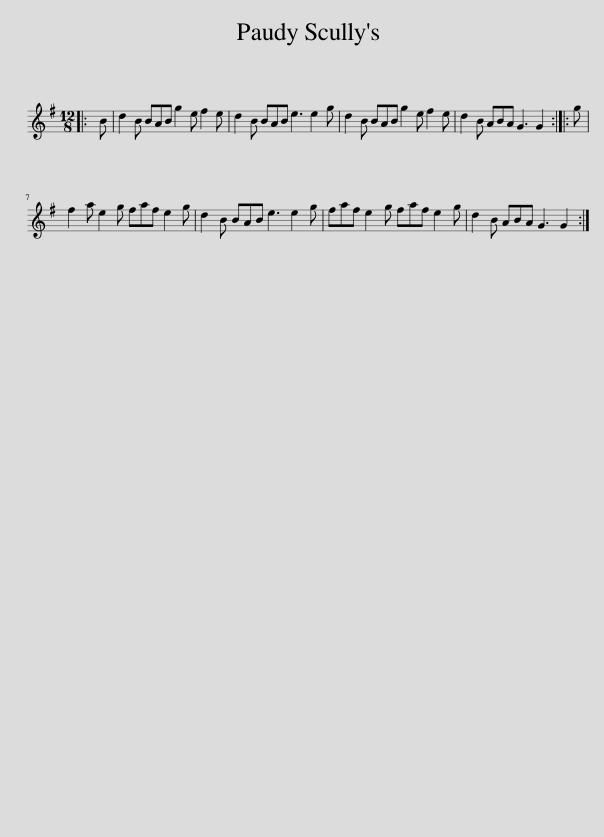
X:1
L:1/8
M:12/8
I:linebreak $
K:G
V:1 treble
V:1
|: B | d2 B BAB g2 e f2 e | d2 B BAB e3 e2 g | d2 B BAB g2 e f2 e | d2 B ABA G3 G2 :: %5
 g |$ f2 a e2 g faf e2 g | d2 B BAB e3 e2 g | faf e2 g faf e2 g | d2 B ABA G3 G2 :| %10
